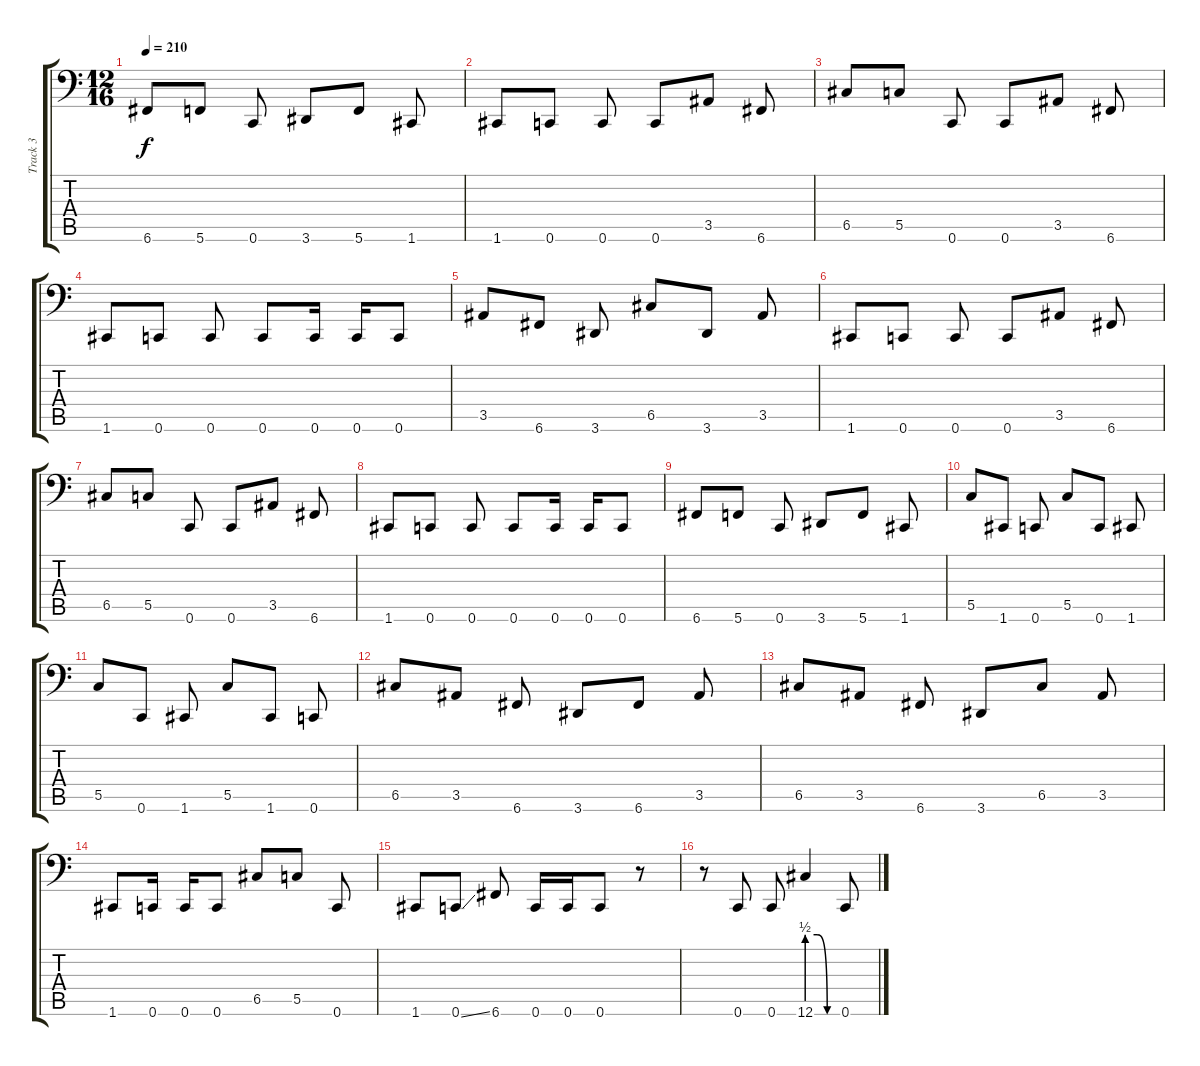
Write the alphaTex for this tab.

\track ("Track 3" "Track 3") {instrument electricbassfinger}
\staff {score tabs}
\tuning (D3 A2 F2 C2 G1 C1) {hide}
\ts (12 16)
\tempo 210
\clef f4
\ks c
6.6.8{dy f} 5.6.8 0.6.8 3.6.8 5.6.8 1.6.8 |
1.6.8 0.6.8 0.6.8 0.6.8 3.5.8 6.6.8 |
6.5.8 5.5.8 0.6.8 0.6.8 3.5.8 6.6.8 |
1.6.8 0.6.8 0.6.8 0.6.8 0.6.16 0.6.16 0.6.8 |
3.5.8 6.6.8 3.6.8 6.5.8 3.6.8 3.5.8 |
1.6.8 0.6.8 0.6.8 0.6.8 3.5.8 6.6.8 |
6.5.8 5.5.8 0.6.8 0.6.8 3.5.8 6.6.8 |
1.6.8 0.6.8 0.6.8 0.6.8 0.6.16 0.6.16 0.6.8 |
6.6.8 5.6.8 0.6.8 3.6.8 5.6.8 1.6.8 |
5.5.8 1.6.8 0.6.8 5.5.8 0.6.8 1.6.8 |
5.5.8 0.6.8 1.6.8 5.5.8 1.6.8 0.6.8 |
6.5.8 3.5.8 6.6.8 3.6.8 6.6.8 3.5.8 |
6.5.8 3.5.8 6.6.8 3.6.8 6.5.8 3.5.8 |
1.6.8 0.6.16 0.6.16 0.6.8 6.5.8 5.5.8 0.6.8 |
1.6.8 0.6{ss}.8 6.6.8 0.6.16 0.6.16 0.6.8 r.8 |
r.8 0.6.8 0.6.8 12.6{be (custom 0 2 20 2 40 0 60 0)}.4 0.6.8
